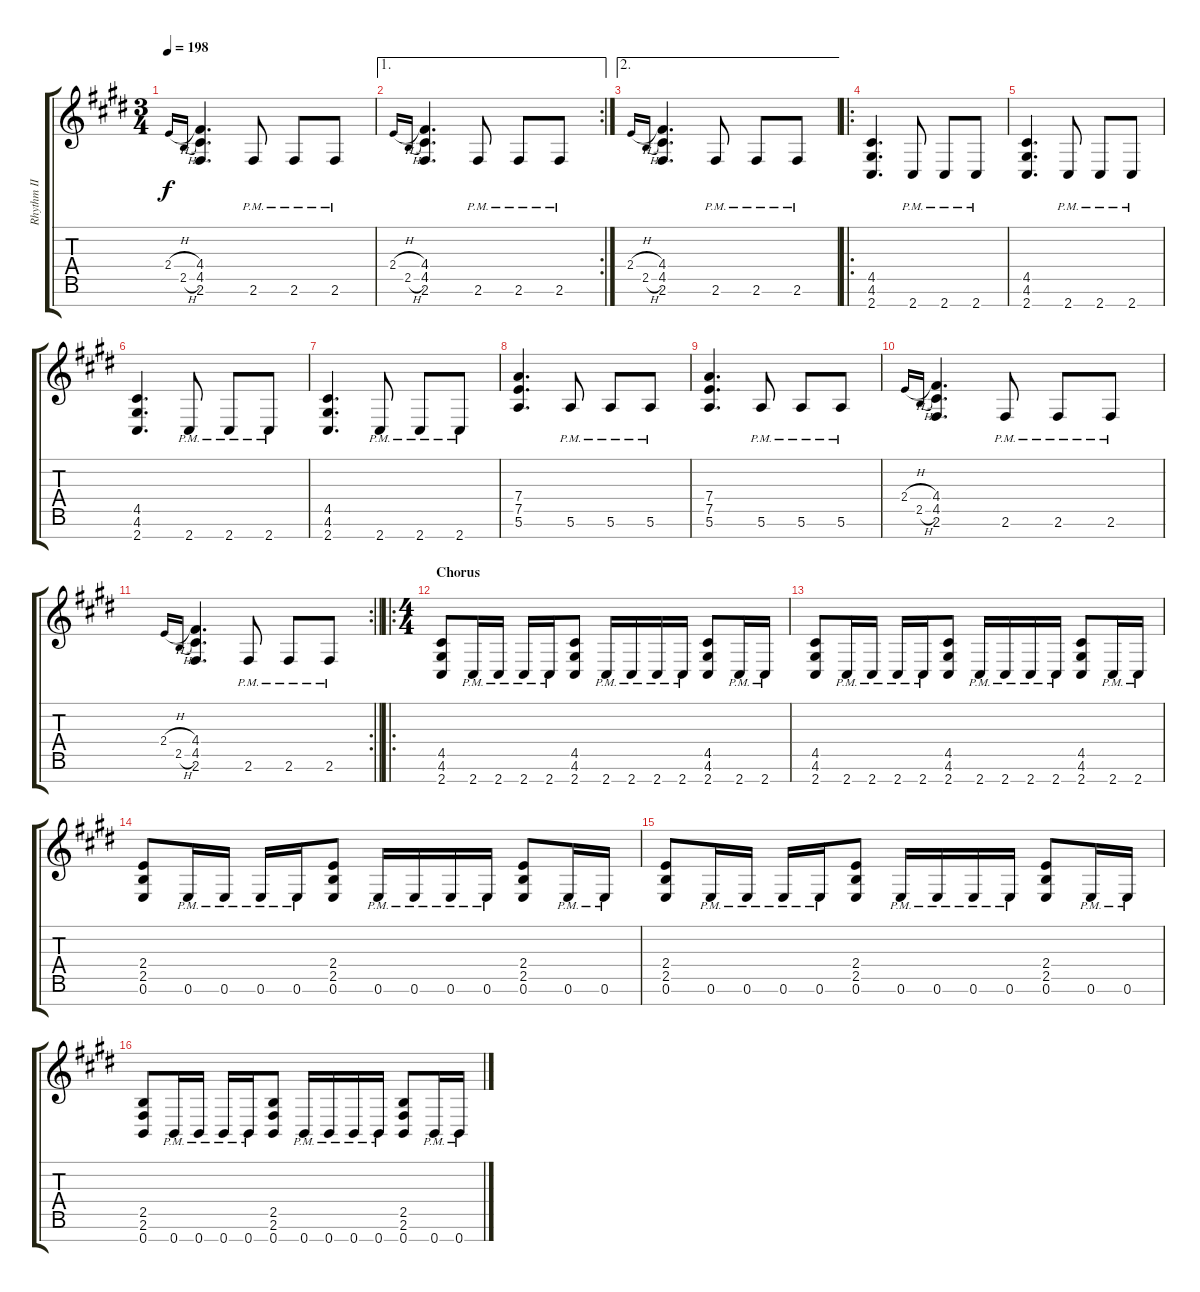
\track ("Rhythm II" "Rhythm II") {instrument distortionguitar}
\staff {score tabs}
\tuning (E4 B3 G3 D3 A2 E2 B1) {hide}
\ts (3 4)
\tempo 198
\clef g2
\ks e
2.4{h}.16{gr onbeat dy f} 2.5{h}.16{gr onbeat} (4.4 4.5 2.6).4{d} 2.6{pm}.8 2.6{pm}.8 2.6{pm}.8 |
\ae 1
\rc 2
2.4{h}.16{gr onbeat} 2.5{h}.16{gr onbeat} (4.4 4.5 2.6).4{d} 2.6{pm}.8 2.6{pm}.8 2.6{pm}.8 |
\ae 2
2.4{h}.16{gr onbeat} 2.5{h}.16{gr onbeat} (4.4 4.5 2.6).4{d} 2.6{pm}.8 2.6{pm}.8 2.6{pm}.8 |
\ro
(4.5 4.6 2.7).4{d} 2.7{pm}.8 2.7{pm}.8 2.7{pm}.8 |
(4.5 4.6 2.7).4{d} 2.7{pm}.8 2.7{pm}.8 2.7{pm}.8 |
(4.5 4.6 2.7).4{d} 2.7{pm}.8 2.7{pm}.8 2.7{pm}.8 |
(4.5 4.6 2.7).4{d} 2.7{pm}.8 2.7{pm}.8 2.7{pm}.8 |
(7.4 7.5 5.6).4{d} 5.6{pm}.8 5.6{pm}.8 5.6{pm}.8 |
(7.4 7.5 5.6).4{d} 5.6{pm}.8 5.6{pm}.8 5.6{pm}.8 |
2.4{h}.16{gr onbeat} 2.5{h}.16{gr onbeat} (4.4 4.5 2.6).4{d} 2.6{pm}.8 2.6{pm}.8 2.6{pm}.8 |
\rc 2
\barLineRight lightlight
2.4{h}.16{gr onbeat} 2.5{h}.16{gr onbeat} (4.4 4.5 2.6).4{d} 2.6{pm}.8 2.6{pm}.8 2.6{pm}.8 |
\ro
\ts (4 4)
\section ("" "Chorus")
(4.5 4.6 2.7).8 2.7{pm}.16 2.7{pm}.16 2.7{pm}.16 2.7{pm}.16 (4.5 4.6 2.7).8 2.7{pm}.16 2.7{pm}.16 2.7{pm}.16 2.7{pm}.16 (4.5 4.6 2.7).8 2.7{pm}.16 2.7{pm}.16 |
(4.5 4.6 2.7).8 2.7{pm}.16 2.7{pm}.16 2.7{pm}.16 2.7{pm}.16 (4.5 4.6 2.7).8 2.7{pm}.16 2.7{pm}.16 2.7{pm}.16 2.7{pm}.16 (4.5 4.6 2.7).8 2.7{pm}.16 2.7{pm}.16 |
(2.4 2.5 0.6).8 0.6{pm}.16 0.6{pm}.16 0.6{pm}.16 0.6{pm}.16 (2.4 2.5 0.6).8 0.6{pm}.16 0.6{pm}.16 0.6{pm}.16 0.6{pm}.16 (2.4 2.5 0.6).8 0.6{pm}.16 0.6{pm}.16 |
(2.4 2.5 0.6).8 0.6{pm}.16 0.6{pm}.16 0.6{pm}.16 0.6{pm}.16 (2.4 2.5 0.6).8 0.6{pm}.16 0.6{pm}.16 0.6{pm}.16 0.6{pm}.16 (2.4 2.5 0.6).8 0.6{pm}.16 0.6{pm}.16 |
(2.5 2.6 0.7).8 0.7{pm}.16 0.7{pm}.16 0.7{pm}.16 0.7{pm}.16 (2.5 2.6 0.7).8 0.7{pm}.16 0.7{pm}.16 0.7{pm}.16 0.7{pm}.16 (2.5 2.6 0.7).8 0.7{pm}.16 0.7{pm}.16
